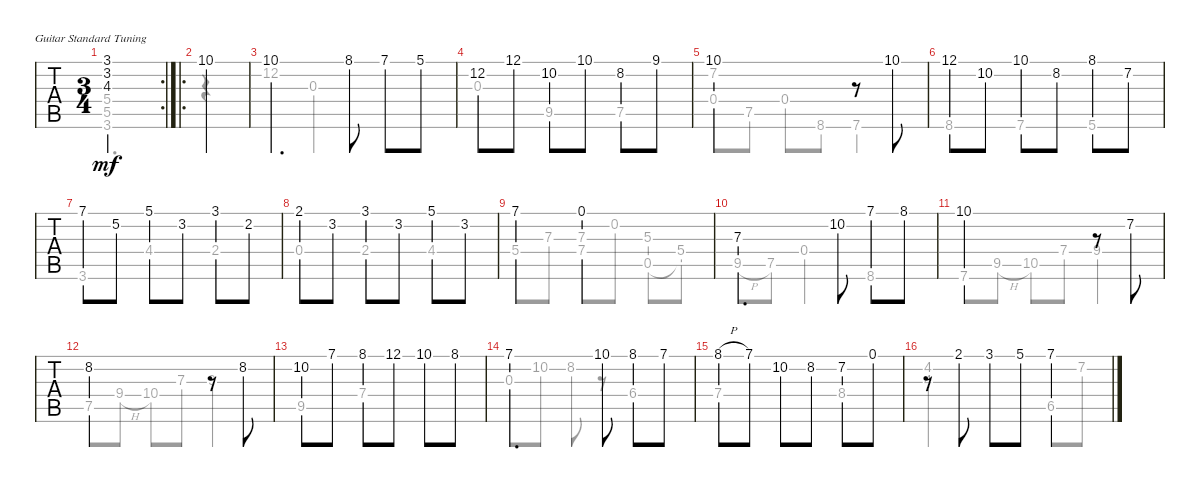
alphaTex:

\bracketExtendMode groupsimilarinstruments
\singleTrackTrackNamePolicy hidden
\multiTrackTrackNamePolicy hidden
\firstSystemTrackNameOrientation horizontal
\otherSystemsTrackNameOrientation horizontal
\track ("Untitled" "N-Gt") {instrument acousticgrandpiano}
\staff {tabs}
\tuning (E4 B3 G3 D3 A2 E2)
\displaytranspose 12
\voice
\rc 2
\ts (3 4)
\tempo (120 hide)
\clef g2
\ks eminor
(3.1 3.2 4.3).2{dy mf} |
\ro
10.1.4 |
10.1.4{d} 8.1.8 7.1.8 5.1.8 |
12.2.8 12.1.8 10.2.8 10.1.8 8.2.8 9.1.8 |
10.1.2 r.8 10.1.8 |
12.1.8 10.2.8 10.1.8 8.2.8 8.1.8 7.2.8 |
7.1.8 5.2.8 5.1.8 3.2.8 3.1.8 2.2.8 |
2.1.8 3.2.8 3.1.8 3.2.8 5.1.8 3.2.8 |
7.1.4 0.1.2 |
7.3.4{d} 10.2.8 7.1.8 8.1.8 |
10.1.2 r.8 7.2.8 |
8.2.2 r.8 8.2.8 |
10.2.8 7.1.8 8.1.8 12.1.8 10.1.8 8.1.8 |
7.1.4{d} 10.1.8 8.1.8 7.1.8 |
8.1{h}.8 7.1.8 10.2.8 8.2.8 7.2.8 0.1.8 |
r.8 2.1.8 3.1.8 5.1.8 7.1.4
\voice
\clef g2
\ottava regular
\simile none
\ks eminor
(5.4{t} 5.5{t} 3.6{t}).2{d dy mf} |
r.4 |
12.2.4 0.3.2 |
0.3.4 9.5.4 7.5.4 |
(7.2 0.4).8 7.5.8 0.4.8 8.6.8 7.6.4 |
8.6.4 7.6.4 5.6.4 |
3.6.4 4.4.4 2.4.4 |
0.4.4 2.4.4 4.4.4 |
5.4.8 7.3.8 (7.3 7.4).8 0.2.8 (5.3 0.5).8 (5.4 0.5{t}).8 |
9.5{h}.8 7.5.8 0.4.4 8.6.4 |
7.6.8 9.5{h}.8 10.5.8 7.4.8 9.4.4 |
7.5.8 9.4{h}.8 10.4.8 7.3.8 9.3.4 |
9.5.4 7.4.2 |
0.3.8 10.2.8 8.2.8 r.8 6.4.4 |
7.4.2 8.4.4 |
(4.2 4.3).2 6.5.8 7.2.8
